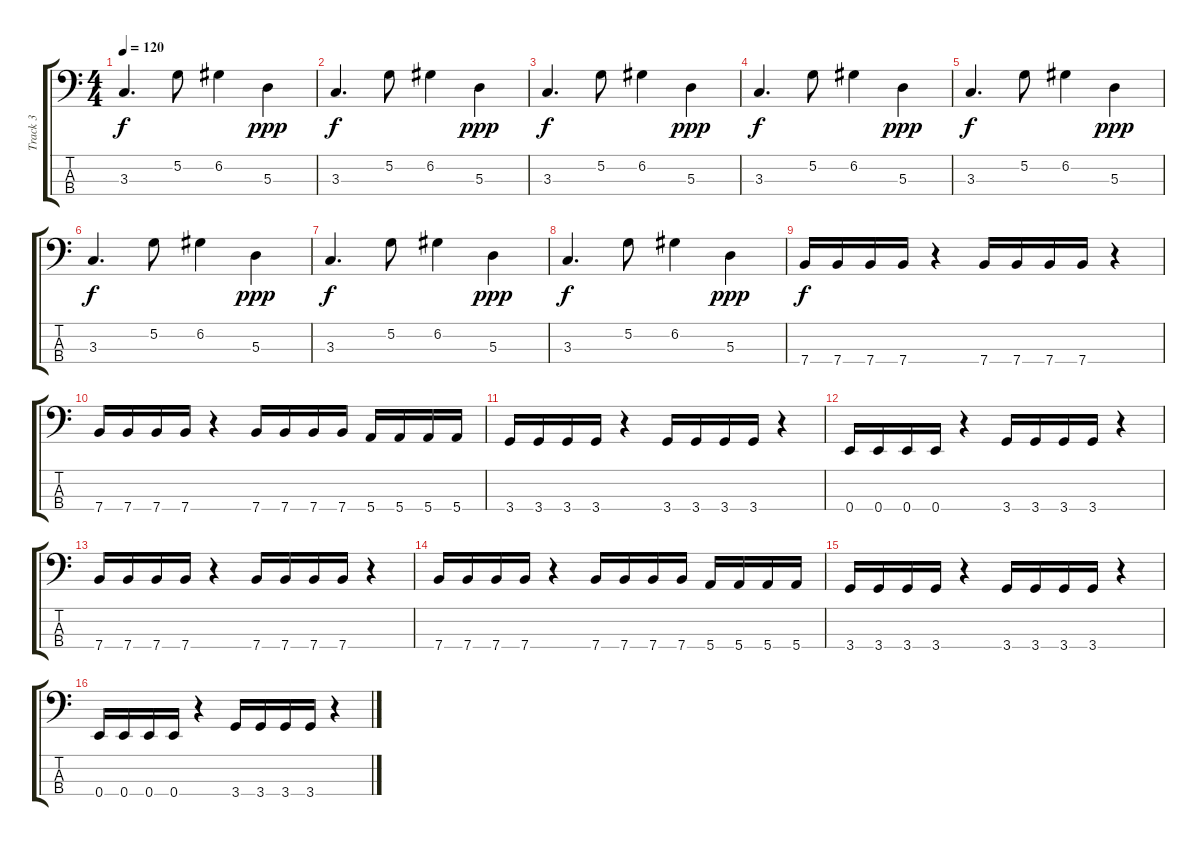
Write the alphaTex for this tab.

\track ("Track 3" "Track 3") {instrument fretlessbass}
\staff {score tabs}
\tuning (G2 D2 A1 E1) {hide}
\ts (4 4)
\tempo 120
\clef f4
\ks c
3.3.4{d dy f} 5.2.8 6.2.4 5.3.4{dy ppp} |
3.3.4{d dy f} 5.2.8 6.2.4 5.3.4{dy ppp} |
3.3.4{d dy f} 5.2.8 6.2.4 5.3.4{dy ppp} |
3.3.4{d dy f} 5.2.8 6.2.4 5.3.4{dy ppp} |
3.3.4{d dy f} 5.2.8 6.2.4 5.3.4{dy ppp} |
3.3.4{d dy f} 5.2.8 6.2.4 5.3.4{dy ppp} |
3.3.4{d dy f} 5.2.8 6.2.4 5.3.4{dy ppp} |
3.3.4{d dy f} 5.2.8 6.2.4 5.3.4{dy ppp} |
7.4.16{dy f} 7.4.16 7.4.16 7.4.16 r.4 7.4.16 7.4.16 7.4.16 7.4.16 r.4 |
7.4.16 7.4.16 7.4.16 7.4.16 r.4 7.4.16 7.4.16 7.4.16 7.4.16 5.4.16 5.4.16 5.4.16 5.4.16 |
3.4.16 3.4.16 3.4.16 3.4.16 r.4 3.4.16 3.4.16 3.4.16 3.4.16 r.4 |
0.4.16 0.4.16 0.4.16 0.4.16 r.4 3.4.16 3.4.16 3.4.16 3.4.16 r.4 |
7.4.16 7.4.16 7.4.16 7.4.16 r.4 7.4.16 7.4.16 7.4.16 7.4.16 r.4 |
7.4.16 7.4.16 7.4.16 7.4.16 r.4 7.4.16 7.4.16 7.4.16 7.4.16 5.4.16 5.4.16 5.4.16 5.4.16 |
3.4.16 3.4.16 3.4.16 3.4.16 r.4 3.4.16 3.4.16 3.4.16 3.4.16 r.4 |
0.4.16 0.4.16 0.4.16 0.4.16 r.4 3.4.16 3.4.16 3.4.16 3.4.16 r.4
